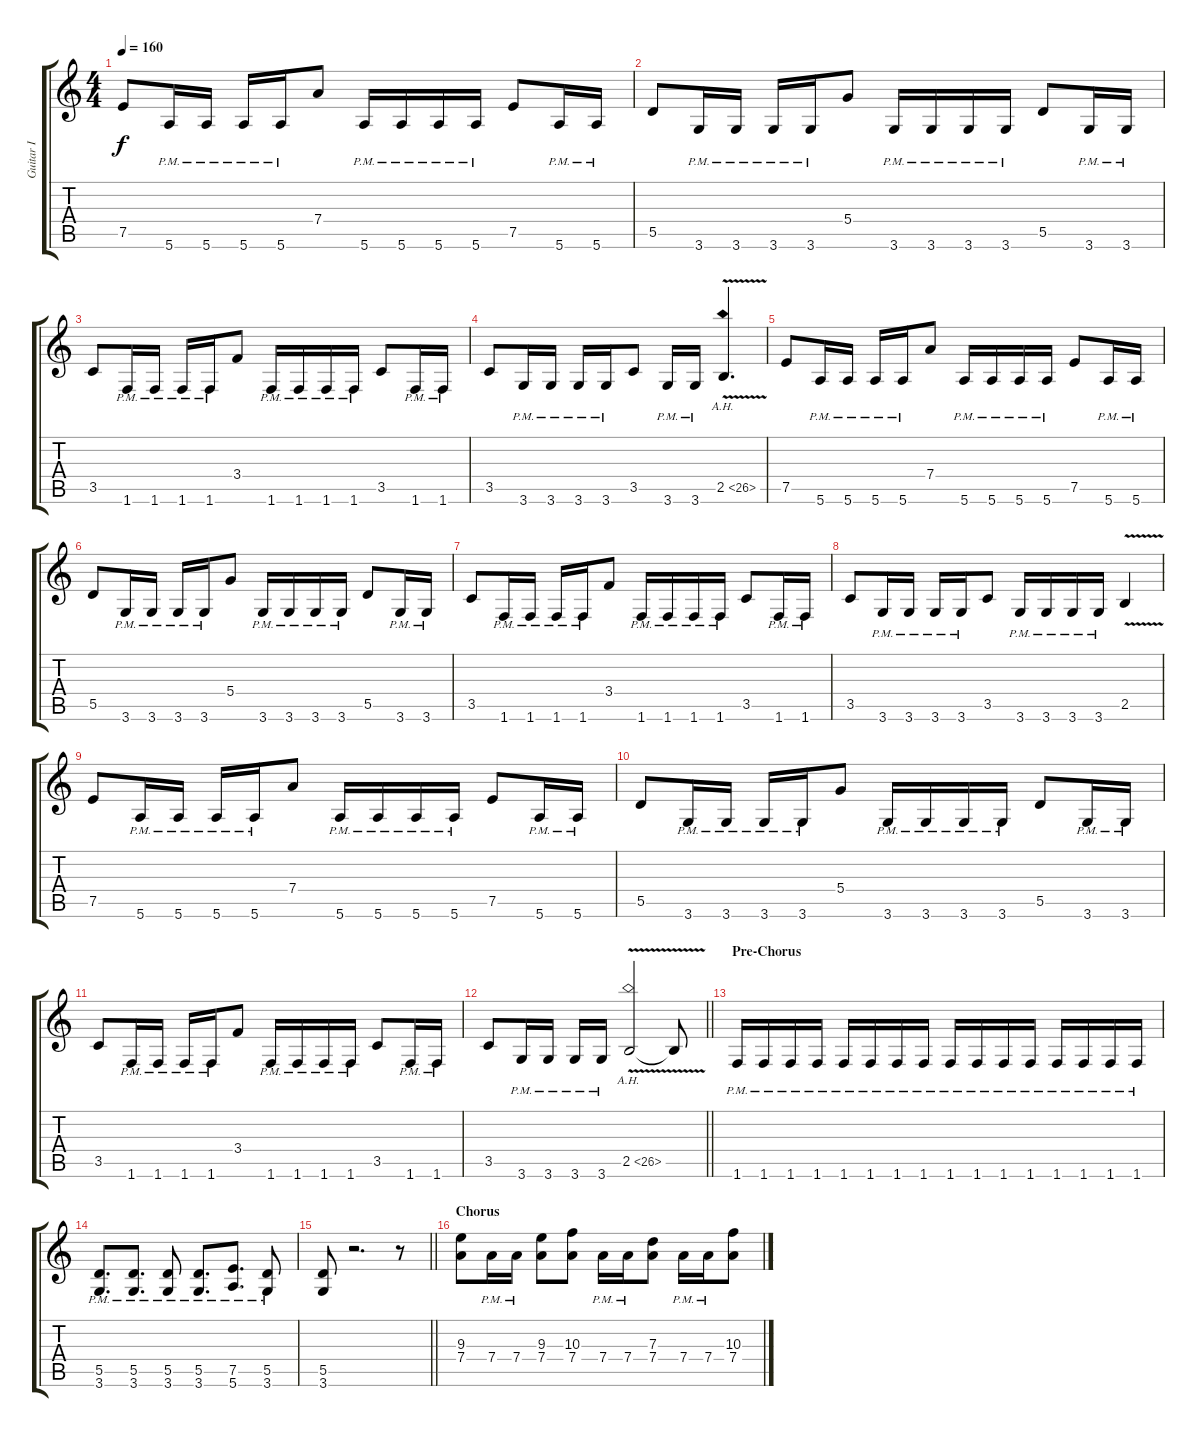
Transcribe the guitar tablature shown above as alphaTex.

\track ("Guitar I" "Guitar I") {instrument overdrivenguitar}
\staff {score tabs}
\tuning (E4 B3 G3 D3 A2 E2) {hide}
\ts (4 4)
\tempo 160
\clef g2
\ks c
7.5.8{dy f} 5.6{pm}.16 5.6{pm}.16 5.6{pm}.16 5.6{pm}.16 7.4.8 5.6{pm}.16 5.6{pm}.16 5.6{pm}.16 5.6{pm}.16 7.5.8 5.6{pm}.16 5.6{pm}.16 |
5.5.8 3.6{pm}.16 3.6{pm}.16 3.6{pm}.16 3.6{pm}.16 5.4.8 3.6{pm}.16 3.6{pm}.16 3.6{pm}.16 3.6{pm}.16 5.5.8 3.6{pm}.16 3.6{pm}.16 |
3.5.8 1.6{pm}.16 1.6{pm}.16 1.6{pm}.16 1.6{pm}.16 3.4.8 1.6{pm}.16 1.6{pm}.16 1.6{pm}.16 1.6{pm}.16 3.5.8 1.6{pm}.16 1.6{pm}.16 |
3.5.8 3.6{pm}.16 3.6{pm}.16 3.6{pm}.16 3.6{pm}.16 3.5.8 3.6{pm}.16 3.6{pm}.16 2.5{ah 24 v}.4{d} |
7.5.8 5.6{pm}.16 5.6{pm}.16 5.6{pm}.16 5.6{pm}.16 7.4.8 5.6{pm}.16 5.6{pm}.16 5.6{pm}.16 5.6{pm}.16 7.5.8 5.6{pm}.16 5.6{pm}.16 |
5.5.8 3.6{pm}.16 3.6{pm}.16 3.6{pm}.16 3.6{pm}.16 5.4.8 3.6{pm}.16 3.6{pm}.16 3.6{pm}.16 3.6{pm}.16 5.5.8 3.6{pm}.16 3.6{pm}.16 |
3.5.8 1.6{pm}.16 1.6{pm}.16 1.6{pm}.16 1.6{pm}.16 3.4.8 1.6{pm}.16 1.6{pm}.16 1.6{pm}.16 1.6{pm}.16 3.5.8 1.6{pm}.16 1.6{pm}.16 |
3.5.8 3.6{pm}.16 3.6{pm}.16 3.6{pm}.16 3.6{pm}.16 3.5.8 3.6{pm}.16 3.6{pm}.16 3.6{pm}.16 3.6{pm}.16 2.5{v}.4 |
7.5.8 5.6{pm}.16 5.6{pm}.16 5.6{pm}.16 5.6{pm}.16 7.4.8 5.6{pm}.16 5.6{pm}.16 5.6{pm}.16 5.6{pm}.16 7.5.8 5.6{pm}.16 5.6{pm}.16 |
5.5.8 3.6{pm}.16 3.6{pm}.16 3.6{pm}.16 3.6{pm}.16 5.4.8 3.6{pm}.16 3.6{pm}.16 3.6{pm}.16 3.6{pm}.16 5.5.8 3.6{pm}.16 3.6{pm}.16 |
3.5.8 1.6{pm}.16 1.6{pm}.16 1.6{pm}.16 1.6{pm}.16 3.4.8 1.6{pm}.16 1.6{pm}.16 1.6{pm}.16 1.6{pm}.16 3.5.8 1.6{pm}.16 1.6{pm}.16 |
\barLineRight lightlight
3.5.8 3.6{pm}.16 3.6{pm}.16 3.6{pm}.16 3.6{pm}.16 2.5{ah 24 v}.2 2.5{t}.8 |
\section ("" "Pre-Chorus")
1.6{pm}.16 1.6{pm}.16 1.6{pm}.16 1.6{pm}.16 1.6{pm}.16 1.6{pm}.16 1.6{pm}.16 1.6{pm}.16 1.6{pm}.16 1.6{pm}.16 1.6{pm}.16 1.6{pm}.16 1.6{pm}.16 1.6{pm}.16 1.6{pm}.16 1.6{pm}.16 |
(5.5{pm} 3.6{pm}).8{d} (5.5{pm} 3.6{pm}).8{d} (5.5{pm} 3.6{pm}).8 (5.5{pm} 3.6{pm}).8{d} (7.5{pm} 5.6{pm}).8{d} (5.5{pm} 3.6{pm}).8 |
\barLineRight lightlight
(5.5 3.6).8 r.2{d} r.8 |
\section ("" "Chorus")
(9.3 7.4).8 7.4{pm}.16 7.4{pm}.16 (9.3 7.4).8 (10.3 7.4).8 7.4{pm}.16 7.4{pm}.16 (7.3 7.4).8 7.4{pm}.16 7.4{pm}.16 (10.3 7.4).8
